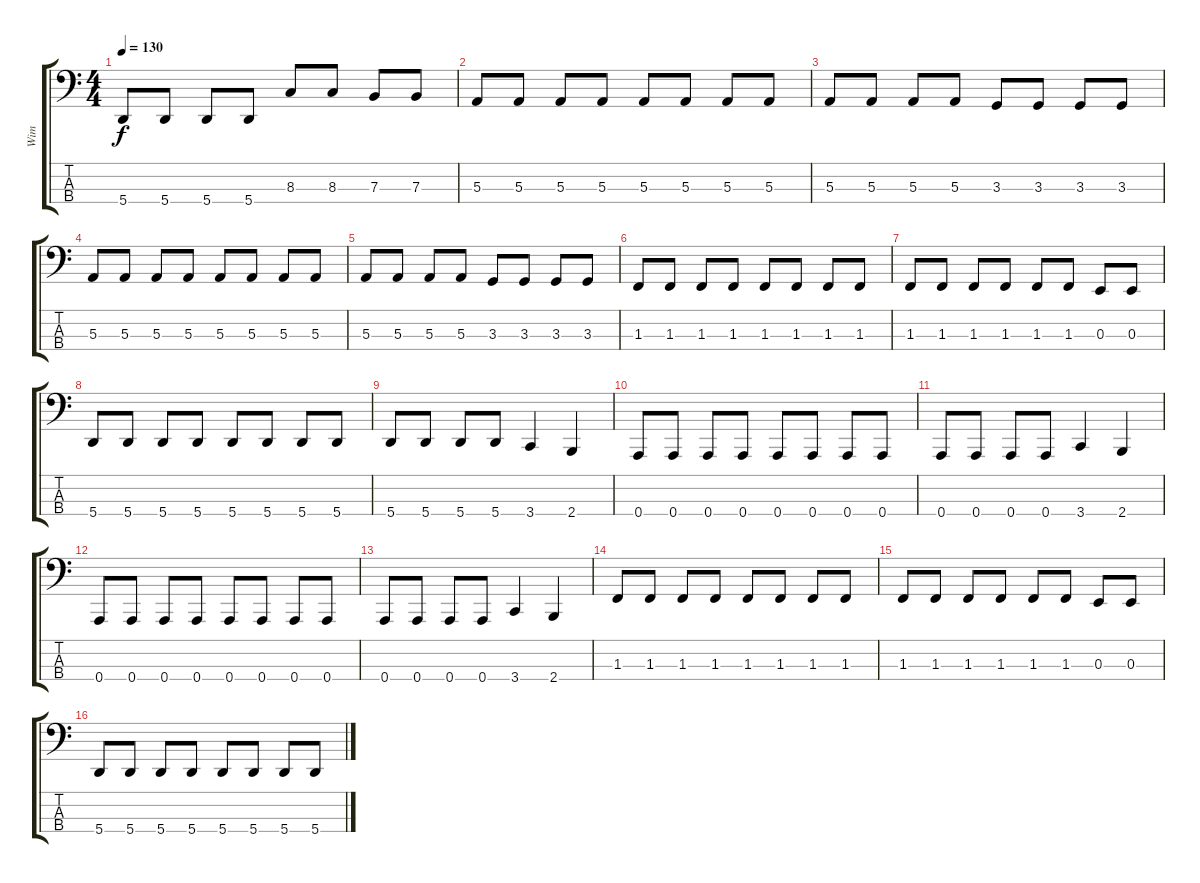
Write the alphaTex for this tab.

\track ("Wim" "Wim") {instrument electricbasspick}
\staff {score tabs}
\tuning (D2 A1 E1 A0) {hide}
\ts (4 4)
\tempo 130
\clef f4
\ks c
5.4.8{dy f} 5.4.8 5.4.8 5.4.8 8.3.8 8.3.8 7.3.8 7.3.8 |
5.3.8 5.3.8 5.3.8 5.3.8 5.3.8 5.3.8 5.3.8 5.3.8 |
5.3.8 5.3.8 5.3.8 5.3.8 3.3.8 3.3.8 3.3.8 3.3.8 |
5.3.8 5.3.8 5.3.8 5.3.8 5.3.8 5.3.8 5.3.8 5.3.8 |
5.3.8 5.3.8 5.3.8 5.3.8 3.3.8 3.3.8 3.3.8 3.3.8 |
1.3.8 1.3.8 1.3.8 1.3.8 1.3.8 1.3.8 1.3.8 1.3.8 |
1.3.8 1.3.8 1.3.8 1.3.8 1.3.8 1.3.8 0.3.8 0.3.8 |
5.4.8 5.4.8 5.4.8 5.4.8 5.4.8 5.4.8 5.4.8 5.4.8 |
5.4.8 5.4.8 5.4.8 5.4.8 3.4.4 2.4.4 |
0.4.8 0.4.8 0.4.8 0.4.8 0.4.8 0.4.8 0.4.8 0.4.8 |
0.4.8 0.4.8 0.4.8 0.4.8 3.4.4 2.4.4 |
0.4.8 0.4.8 0.4.8 0.4.8 0.4.8 0.4.8 0.4.8 0.4.8 |
0.4.8 0.4.8 0.4.8 0.4.8 3.4.4 2.4.4 |
1.3.8 1.3.8 1.3.8 1.3.8 1.3.8 1.3.8 1.3.8 1.3.8 |
1.3.8 1.3.8 1.3.8 1.3.8 1.3.8 1.3.8 0.3.8 0.3.8 |
5.4.8 5.4.8 5.4.8 5.4.8 5.4.8 5.4.8 5.4.8 5.4.8
